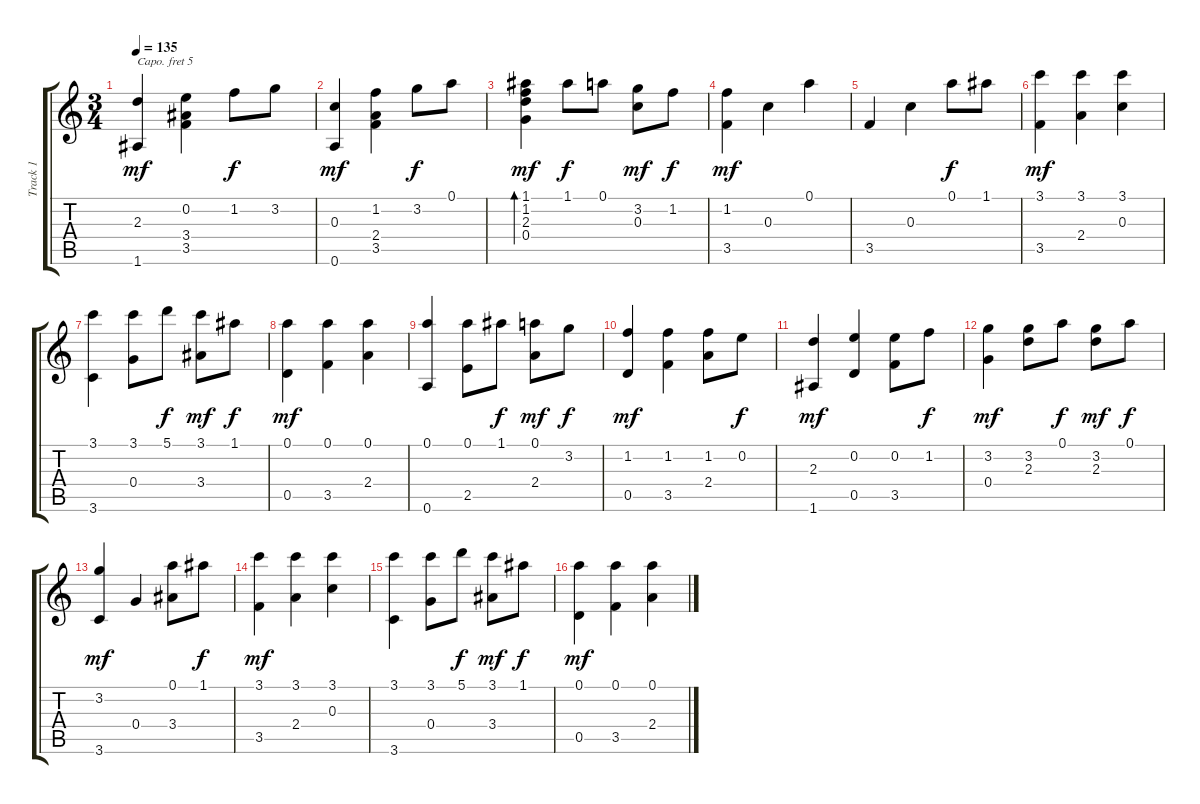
\track ("Track 1" "Track 1") {instrument acousticguitarsteel}
\staff {score tabs}
\capo 5
\tuning (E4 B3 G3 D3 A2 E2) {hide}
\ts (3 4)
\tempo 135
\clef g2
\ks c
(2.3 1.6).4{dy mf} (0.2 3.4 3.5).4 1.2.8{dy f} 3.2.8 |
(0.3 0.6).4{dy mf} (1.2 2.4 3.5).4 3.2.8{dy f} 0.1.8 |
(1.1 1.2 2.3 0.4).4{bd 60 dy mf} 1.1.8{dy f} 0.1.8 (3.2 0.3).8{dy mf} 1.2.8{dy f} |
(1.2 3.5).4{dy mf} 0.3.4 0.1.4 |
3.5.4 0.3.4 0.1.8{dy f} 1.1.8 |
(3.1 3.5).4{dy mf} (3.1 2.4).4 (3.1 0.3).4 |
(3.1 3.6).4 (3.1 0.4).8 5.1.8{dy f} (3.1 3.4).8{dy mf} 1.1.8{dy f} |
(0.1 0.5).4{dy mf} (0.1 3.5).4 (0.1 2.4).4 |
(0.1 0.6).4 (0.1 2.5).8 1.1.8{dy f} (0.1 2.4).8{dy mf} 3.2.8{dy f} |
(1.2 0.5).4{dy mf} (1.2 3.5).4 (1.2 2.4).8 0.2.8{dy f} |
(2.3 1.6).4{dy mf} (0.2 0.5).4 (0.2 3.5).8 1.2.8{dy f} |
(3.2 0.4).4{dy mf} (3.2 2.3).8 0.1.8{dy f} (3.2 2.3).8{dy mf} 0.1.8{dy f} |
(3.2 3.6).4{dy mf} 0.4.4 (0.1 3.4).8 1.1.8{dy f} |
(3.1 3.5).4{dy mf} (3.1 2.4).4 (3.1 0.3).4 |
(3.1 3.6).4 (3.1 0.4).8 5.1.8{dy f} (3.1 3.4).8{dy mf} 1.1.8{dy f} |
(0.1 0.5).4{dy mf} (0.1 3.5).4 (0.1 2.4).4
